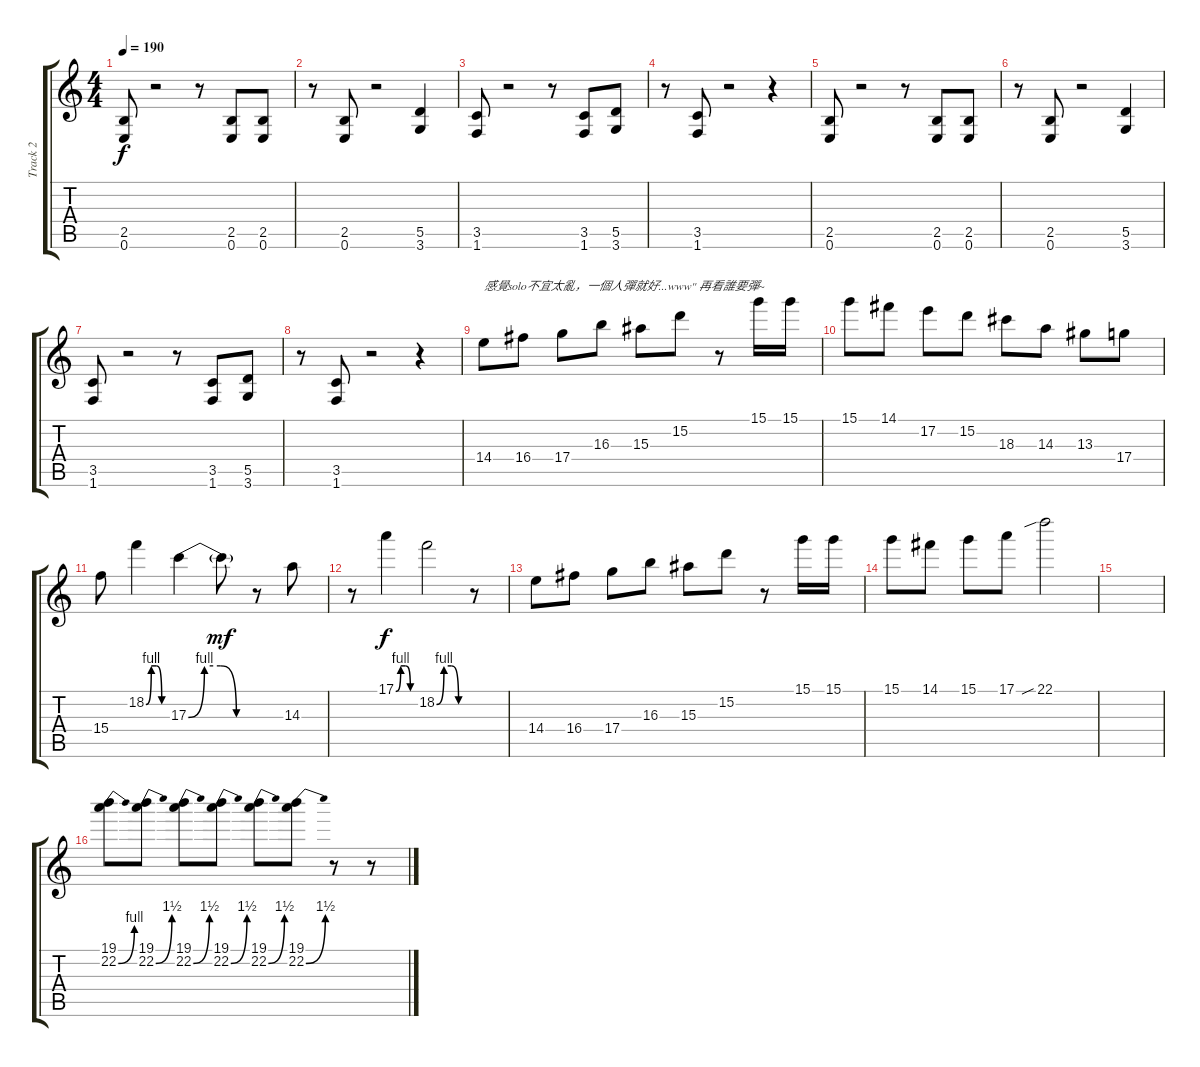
\track ("Track 2" "Track 2") {instrument acousticguitarsteel}
\staff {score tabs}
\tuning (E4 B3 G3 D3 A2 E2) {hide}
\ts (4 4)
\tempo 190
\clef g2
\ks c
(2.5 0.6).8{dy f} r.2 r.8 (2.5 0.6).8 (2.5 0.6).8 |
r.8 (2.5 0.6).8 r.2 (5.5 3.6).4 |
(3.5 1.6).8 r.2 r.8 (3.5 1.6).8 (5.5 3.6).8 |
r.8 (3.5 1.6).8 r.2 r.4 |
(2.5 0.6).8 r.2 r.8 (2.5 0.6).8 (2.5 0.6).8 |
r.8 (2.5 0.6).8 r.2 (5.5 3.6).4 |
(3.5 1.6).8 r.2 r.8 (3.5 1.6).8 (5.5 3.6).8 |
r.8 (3.5 1.6).8 r.2 r.4 |
14.4.8{txt "感覺solo不宜太亂，一個人彈就好...www\" 再看誰要彈~"} 16.4.8 17.4.8 16.3.8 15.3.8 15.2.8 r.8 15.1.16 15.1.16 |
15.1.8 14.1.8 17.2.8 15.2.8 18.3.8 14.3.8 13.3.8 17.4.8 |
15.4.8 18.2{be (custom 0 0 15 4 30 4 45 0 60 0)}.4 17.3{be (custom 0 0 15 4 30 4 45 0 60 0)}.4 17.3{t}.8{dy mf} r.8 14.3.8 |
r.8 17.1{be (custom 0 0 15 4 30 4 45 0 60 0)}.4{dy f} 18.2{be (custom 0 0 15 4 30 4 45 0 60 0)}.2 r.8 |
14.4.8 16.4.8 17.4.8 16.3.8 15.3.8 15.2.8 r.8 15.1.16 15.1.16 |
15.1.8 14.1.8 15.1.8 17.1.8 22.1{sib}.2 |
|
(19.1 22.2{be (bend 0 0 60 4)}).8 (19.1 22.2{be (bend 0 0 60 6)}).8 (19.1 22.2{be (bend 0 0 60 6)}).8 (19.1 22.2{be (bend 0 0 60 6)}).8 (19.1 22.2{be (bend 0 0 60 6)}).8 (19.1 22.2{be (bend 0 0 60 6)}).8 r.8 r.8
